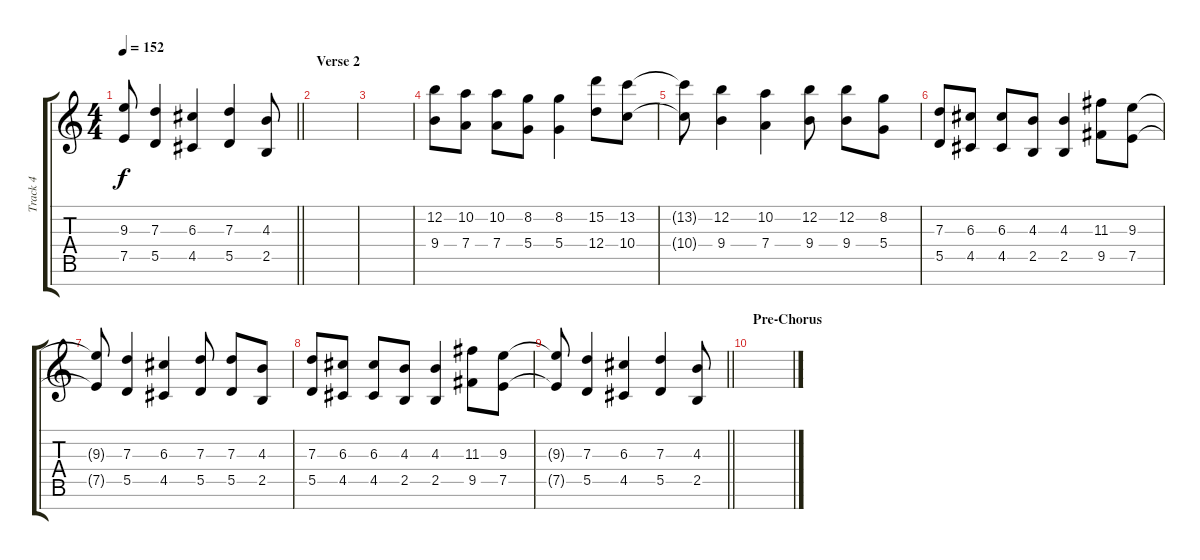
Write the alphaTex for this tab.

\track ("Track 4" "Track 4") {instrument distortionguitar}
\staff {score tabs}
\tuning (E4 B3 G3 D3 A2 E2 B1) {hide}
\ts (4 4)
\tempo 152
\clef g2
\barLineRight lightlight
\ks c
(9.3{t} 7.5{t}).8{dy f} (7.3 5.5).4 (6.3 4.5).4 (7.3 5.5).4 (4.3 2.5).8 |
\section ("" "Verse 2")
|
|
(12.2 9.4).8 (10.2 7.4).8 (10.2 7.4).8 (8.2 5.4).8 (8.2 5.4).4 (15.2 12.4).8 (13.2 10.4).8 |
(13.2{t} 10.4{t}).8 (12.2 9.4).4 (10.2 7.4).4 (12.2 9.4).8 (12.2 9.4).8 (8.2 5.4).8 |
(7.3 5.5).8 (6.3 4.5).8 (6.3 4.5).8 (4.3 2.5).8 (4.3 2.5).4 (11.3 9.5).8 (9.3 7.5).8 |
(9.3{t} 7.5{t}).8 (7.3 5.5).4 (6.3 4.5).4 (7.3 5.5).8 (7.3 5.5).8 (4.3 2.5).8 |
(7.3 5.5).8 (6.3 4.5).8 (6.3 4.5).8 (4.3 2.5).8 (4.3 2.5).4 (11.3 9.5).8 (9.3 7.5).8 |
\barLineRight lightlight
(9.3{t} 7.5{t}).8 (7.3 5.5).4 (6.3 4.5).4 (7.3 5.5).4 (4.3 2.5).8 |
\section ("" "Pre-Chorus")
